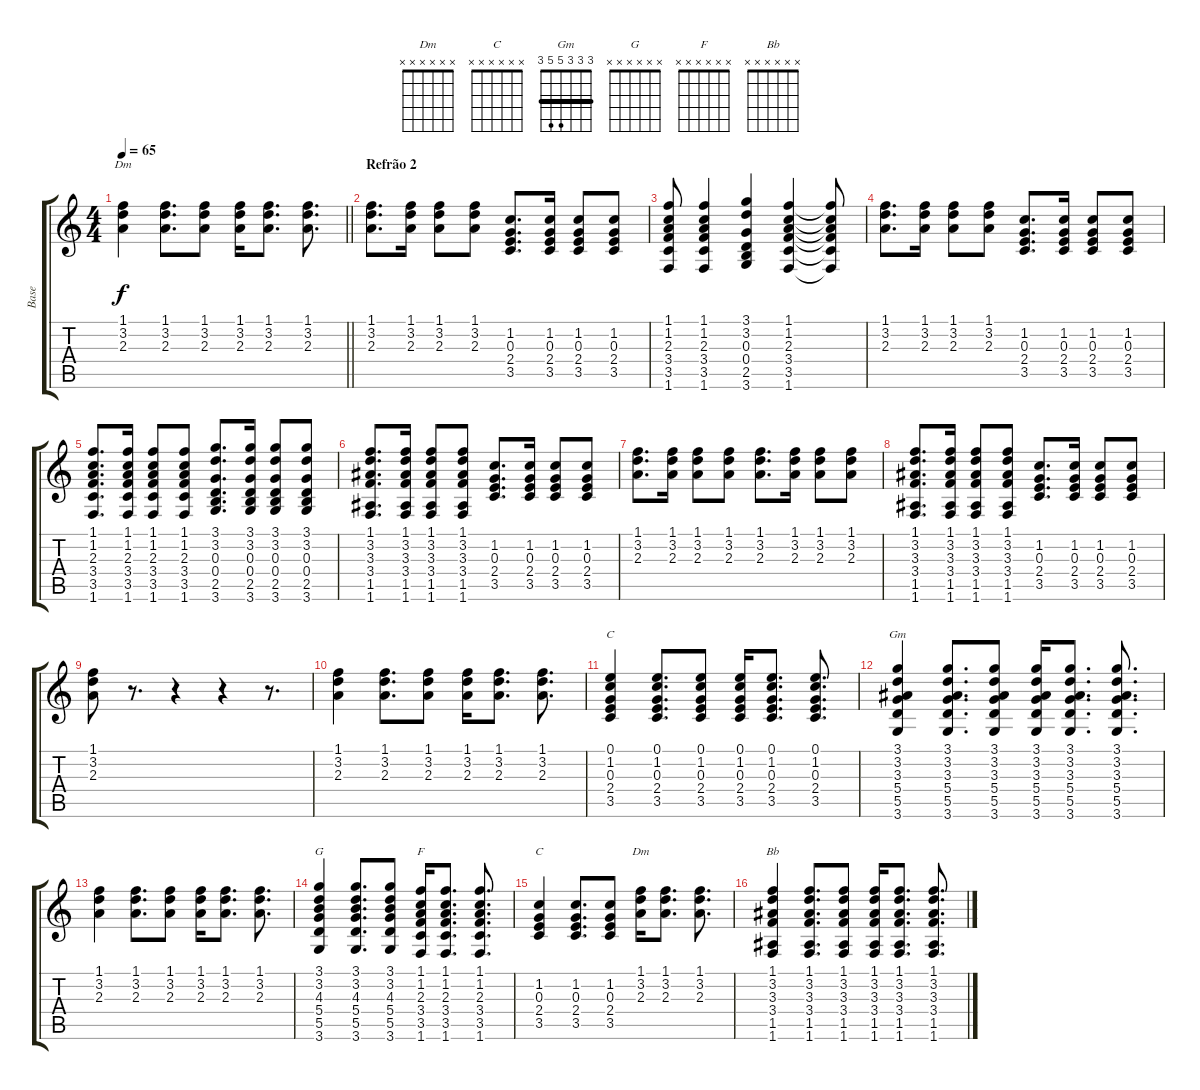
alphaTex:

\track ("Base" "Base") {instrument acousticguitarsteel}
\staff {score tabs}
\tuning (E4 B3 G3 D3 A2 E2) {hide}
\chord ("Dm" 1 3 2 x x x)
\chord ("C" 0 1 0 2 3 x)
\chord ("Gm" 3 3 3 5 5 3) {barre 3}
\chord ("G" x x x x x x)
\chord ("F" x x x x x x)
\chord ("C" x x x x x x)
\chord ("Dm" x x x x x x)
\chord ("Bb" x x x x x x)
\ts (4 4)
\tempo 65
\clef g2
\barLineRight lightlight
\ks c
(1.1 3.2 2.3).4{ch "Dm" dy f} (1.1 3.2 2.3).8{d} (1.1 3.2 2.3).8 (1.1 3.2 2.3).16 (1.1 3.2 2.3).8{d} (1.1 3.2 2.3).8{d} |
\section ("" "Refrão 2")
(1.1 3.2 2.3).8{d} (1.1 3.2 2.3).16 (1.1 3.2 2.3).8 (1.1 3.2 2.3).8 (1.2 0.3 2.4 3.5).8{d} (1.2 0.3 2.4 3.5).16 (1.2 0.3 2.4 3.5).8 (1.2 0.3 2.4 3.5).8 |
(1.1 1.2 2.3 3.4 3.5 1.6).8 (1.1 1.2 2.3 3.4 3.5 1.6).4 (3.1 3.2 0.3 0.4 2.5 3.6).4 (1.1 1.2 2.3 3.4 3.5 1.6).4 (1.1{t} 1.2{t} 2.3{t} 3.4{t} 3.5{t} 1.6{t}).8 |
(1.1 3.2 2.3).8{d} (1.1 3.2 2.3).16 (1.1 3.2 2.3).8 (1.1 3.2 2.3).8 (1.2 0.3 2.4 3.5).8{d} (1.2 0.3 2.4 3.5).16 (1.2 0.3 2.4 3.5).8 (1.2 0.3 2.4 3.5).8 |
(1.1 1.2 2.3 3.4 3.5 1.6).8{d} (1.1 1.2 2.3 3.4 3.5 1.6).16 (1.1 1.2 2.3 3.4 3.5 1.6).8 (1.1 1.2 2.3 3.4 3.5 1.6).8 (3.1 3.2 0.3 0.4 2.5 3.6).8{d} (3.1 3.2 0.3 0.4 2.5 3.6).16 (3.1 3.2 0.3 0.4 2.5 3.6).8 (3.1 3.2 0.3 0.4 2.5 3.6).8 |
(1.1 3.2 3.3 3.4 1.5 1.6).8{d} (1.1 3.2 3.3 3.4 1.5 1.6).16 (1.1 3.2 3.3 3.4 1.5 1.6).8 (1.1 3.2 3.3 3.4 1.5 1.6).8 (1.2 0.3 2.4 3.5).8{d} (1.2 0.3 2.4 3.5).16 (1.2 0.3 2.4 3.5).8 (1.2 0.3 2.4 3.5).8 |
(1.1 3.2 2.3).8{d} (1.1 3.2 2.3).16 (1.1 3.2 2.3).8 (1.1 3.2 2.3).8 (1.1 3.2 2.3).8{d} (1.1 3.2 2.3).16 (1.1 3.2 2.3).8 (1.1 3.2 2.3).8 |
(1.1 3.2 3.3 3.4 1.5 1.6).8{d} (1.1 3.2 3.3 3.4 1.5 1.6).16 (1.1 3.2 3.3 3.4 1.5 1.6).8 (1.1 3.2 3.3 3.4 1.5 1.6).8 (1.2 0.3 2.4 3.5).8{d} (1.2 0.3 2.4 3.5).16 (1.2 0.3 2.4 3.5).8 (1.2 0.3 2.4 3.5).8 |
(1.1 3.2 2.3).8 r.8{d} r.4 r.4 r.8{d} |
(1.1 3.2 2.3).4 (1.1 3.2 2.3).8{d} (1.1 3.2 2.3).8 (1.1 3.2 2.3).16 (1.1 3.2 2.3).8{d} (1.1 3.2 2.3).8{d} |
(0.1 1.2 0.3 2.4 3.5).4{ch "C"} (0.1 1.2 0.3 2.4 3.5).8{d} (0.1 1.2 0.3 2.4 3.5).8 (0.1 1.2 0.3 2.4 3.5).16 (0.1 1.2 0.3 2.4 3.5).8{d} (0.1 1.2 0.3 2.4 3.5).8{d} |
(3.1 3.2 3.3 5.4 5.5 3.6).4{ch "Gm"} (3.1 3.2 3.3 5.4 5.5 3.6).8{d} (3.1 3.2 3.3 5.4 5.5 3.6).8 (3.1 3.2 3.3 5.4 5.5 3.6).16 (3.1 3.2 3.3 5.4 5.5 3.6).8{d} (3.1 3.2 3.3 5.4 5.5 3.6).8{d} |
(1.1 3.2 2.3).4 (1.1 3.2 2.3).8{d} (1.1 3.2 2.3).8 (1.1 3.2 2.3).16 (1.1 3.2 2.3).8{d} (1.1 3.2 2.3).8{d} |
(3.1 3.2 4.3 5.4 5.5 3.6).4{ch "G"} (3.1 3.2 4.3 5.4 5.5 3.6).8{d} (3.1 3.2 4.3 5.4 5.5 3.6).8 (1.1 1.2 2.3 3.4 3.5 1.6).16{ch "F"} (1.1 1.2 2.3 3.4 3.5 1.6).8{d} (1.1 1.2 2.3 3.4 3.5 1.6).8{d} |
(1.2 0.3 2.4 3.5).4{ch "C"} (1.2 0.3 2.4 3.5).8{d} (1.2 0.3 2.4 3.5).8 (1.1 3.2 2.3).16{ch "Dm"} (1.1 3.2 2.3).8{d} (1.1 3.2 2.3).8{d} |
(1.1 3.2 3.3 3.4 1.5 1.6).4{ch "Bb"} (1.1 3.2 3.3 3.4 1.5 1.6).8{d} (1.1 3.2 3.3 3.4 1.5 1.6).8 (1.1 3.2 3.3 3.4 1.5 1.6).16 (1.1 3.2 3.3 3.4 1.5 1.6).8{d} (1.1 3.2 3.3 3.4 1.5 1.6).8{d}
